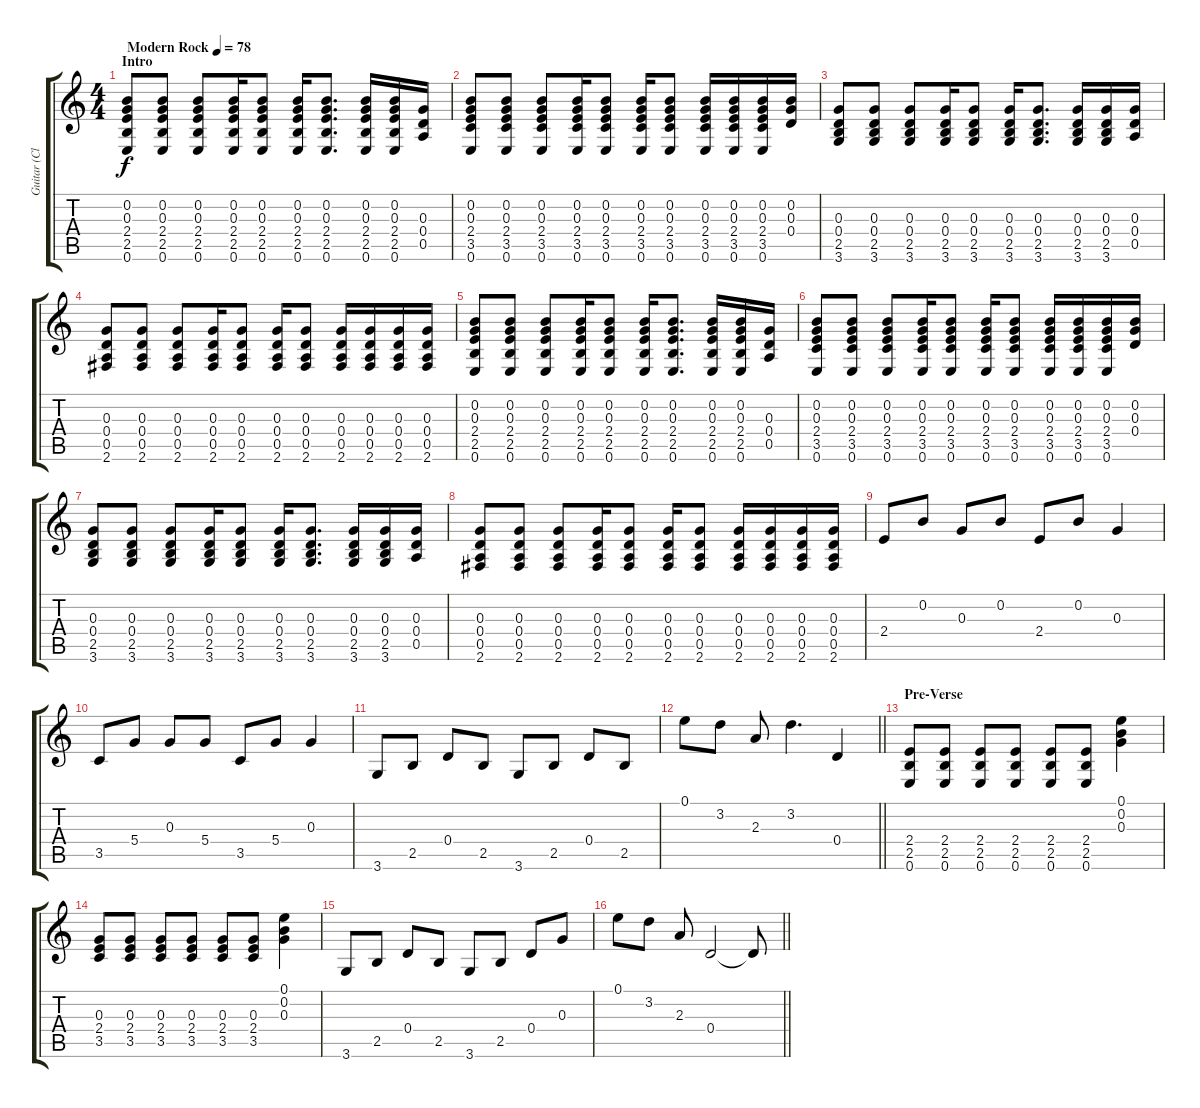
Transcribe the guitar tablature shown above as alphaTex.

\track ("Guitar (Clean)" "Guitar (Cl") {instrument electricguitarclean}
\staff {score tabs}
\tuning (E4 B3 G3 D3 A2 E2) {hide}
\ts (4 4)
\section ("" "Intro")
\tempo (78 "Modern Rock")
\clef g2
\ks c
(0.2 0.3 2.4 2.5 0.6).8{dy f instrument electricguitarclean} (0.2 0.3 2.4 2.5 0.6).8 (0.2 0.3 2.4 2.5 0.6).8 (0.2 0.3 2.4 2.5 0.6).16 (0.2 0.3 2.4 2.5 0.6).8 (0.2 0.3 2.4 2.5 0.6).16 (0.2 0.3 2.4 2.5 0.6).8{d} (0.2 0.3 2.4 2.5 0.6).16 (0.2 0.3 2.4 2.5 0.6).16 (0.3 0.4 0.5).16 |
(0.2 0.3 2.4 3.5 0.6).8 (0.2 0.3 2.4 3.5 0.6).8 (0.2 0.3 2.4 3.5 0.6).8 (0.2 0.3 2.4 3.5 0.6).16 (0.2 0.3 2.4 3.5 0.6).8 (0.2 0.3 2.4 3.5 0.6).16 (0.2 0.3 2.4 3.5 0.6).8 (0.2 0.3 2.4 3.5 0.6).16 (0.2 0.3 2.4 3.5 0.6).16 (0.2 0.3 2.4 3.5 0.6).16 (0.2 0.3 0.4).16 |
(0.3 0.4 2.5 3.6).8 (0.3 0.4 2.5 3.6).8 (0.3 0.4 2.5 3.6).8 (0.3 0.4 2.5 3.6).16 (0.3 0.4 2.5 3.6).8 (0.3 0.4 2.5 3.6).16 (0.3 0.4 2.5 3.6).8{d} (0.3 0.4 2.5 3.6).16 (0.3 0.4 2.5 3.6).16 (0.3 0.4 0.5).16 |
(0.3 0.4 0.5 2.6).8 (0.3 0.4 0.5 2.6).8 (0.3 0.4 0.5 2.6).8 (0.3 0.4 0.5 2.6).16 (0.3 0.4 0.5 2.6).8 (0.3 0.4 0.5 2.6).16 (0.3 0.4 0.5 2.6).8 (0.3 0.4 0.5 2.6).16 (0.3 0.4 0.5 2.6).16 (0.3 0.4 0.5 2.6).16 (0.3 0.4 0.5 2.6).16 |
(0.2 0.3 2.4 2.5 0.6).8 (0.2 0.3 2.4 2.5 0.6).8 (0.2 0.3 2.4 2.5 0.6).8 (0.2 0.3 2.4 2.5 0.6).16 (0.2 0.3 2.4 2.5 0.6).8 (0.2 0.3 2.4 2.5 0.6).16 (0.2 0.3 2.4 2.5 0.6).8{d} (0.2 0.3 2.4 2.5 0.6).16 (0.2 0.3 2.4 2.5 0.6).16 (0.3 0.4 0.5).16 |
(0.2 0.3 2.4 3.5 0.6).8 (0.2 0.3 2.4 3.5 0.6).8 (0.2 0.3 2.4 3.5 0.6).8 (0.2 0.3 2.4 3.5 0.6).16 (0.2 0.3 2.4 3.5 0.6).8 (0.2 0.3 2.4 3.5 0.6).16 (0.2 0.3 2.4 3.5 0.6).8 (0.2 0.3 2.4 3.5 0.6).16 (0.2 0.3 2.4 3.5 0.6).16 (0.2 0.3 2.4 3.5 0.6).16 (0.2 0.3 0.4).16 |
(0.3 0.4 2.5 3.6).8 (0.3 0.4 2.5 3.6).8 (0.3 0.4 2.5 3.6).8 (0.3 0.4 2.5 3.6).16 (0.3 0.4 2.5 3.6).8 (0.3 0.4 2.5 3.6).16 (0.3 0.4 2.5 3.6).8{d} (0.3 0.4 2.5 3.6).16 (0.3 0.4 2.5 3.6).16 (0.3 0.4 0.5).16 |
(0.3 0.4 0.5 2.6).8 (0.3 0.4 0.5 2.6).8 (0.3 0.4 0.5 2.6).8 (0.3 0.4 0.5 2.6).16 (0.3 0.4 0.5 2.6).8 (0.3 0.4 0.5 2.6).16 (0.3 0.4 0.5 2.6).8 (0.3 0.4 0.5 2.6).16 (0.3 0.4 0.5 2.6).16 (0.3 0.4 0.5 2.6).16 (0.3 0.4 0.5 2.6).16 |
2.4.8{instrument electricguitarclean} 0.2.8 0.3.8 0.2.8 2.4.8 0.2.8 0.3.4 |
3.5.8 5.4.8 0.3.8 5.4.8 3.5.8 5.4.8 0.3.4 |
3.6.8 2.5.8 0.4.8 2.5.8 3.6.8 2.5.8 0.4.8 2.5.8 |
\barLineRight lightlight
0.1.8 3.2.8 2.3.8 3.2.4{d} 0.4.4 |
\section ("" "Pre-Verse")
(2.4 2.5 0.6).8{instrument electricguitarclean} (2.4 2.5 0.6).8 (2.4 2.5 0.6).8 (2.4 2.5 0.6).8 (2.4 2.5 0.6).8 (2.4 2.5 0.6).8 (0.1 0.2 0.3).4 |
(0.3 2.4 3.5).8 (0.3 2.4 3.5).8 (0.3 2.4 3.5).8 (0.3 2.4 3.5).8 (0.3 2.4 3.5).8 (0.3 2.4 3.5).8 (0.1 0.2 0.3).4 |
3.6.8 2.5.8 0.4.8 2.5.8 3.6.8 2.5.8 0.4.8 0.3.8 |
\barLineRight lightlight
0.1.8 3.2.8 2.3.8 0.4.2 0.4{t}.8
